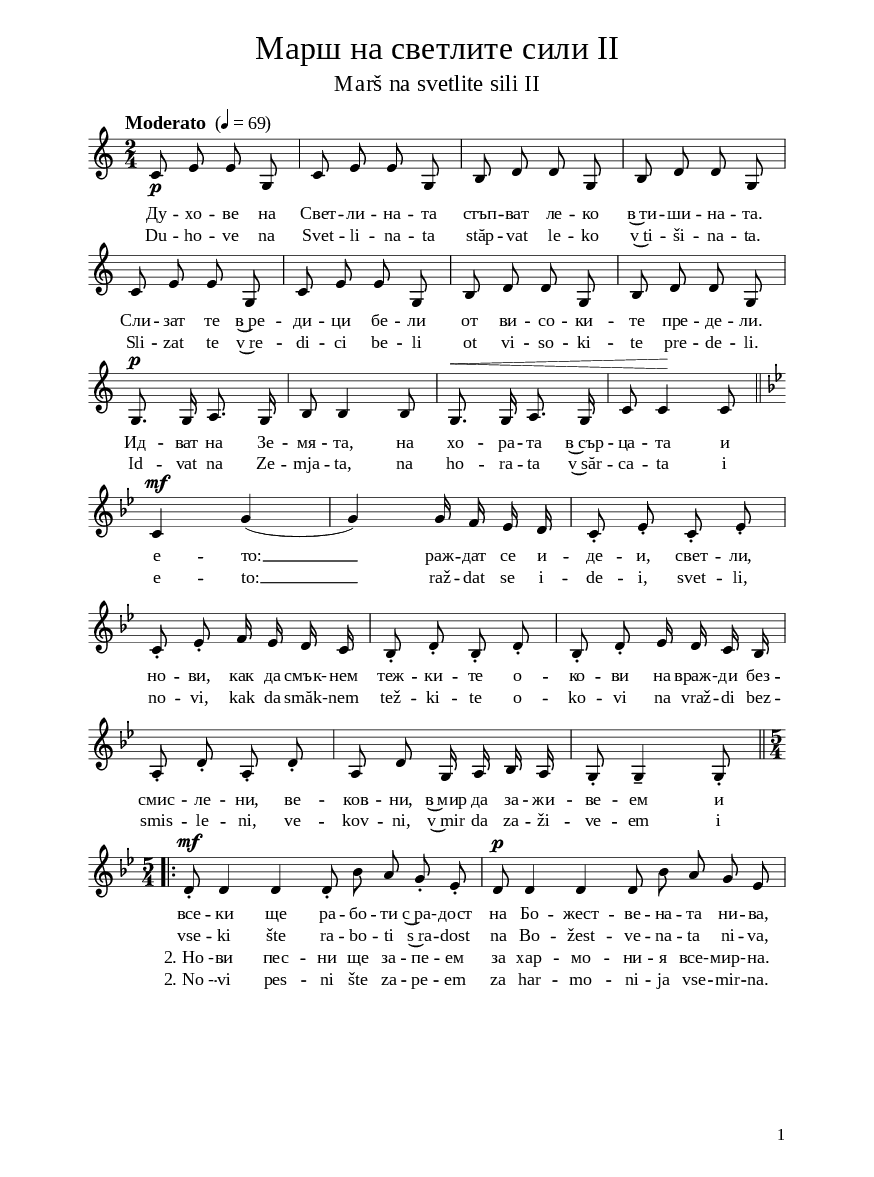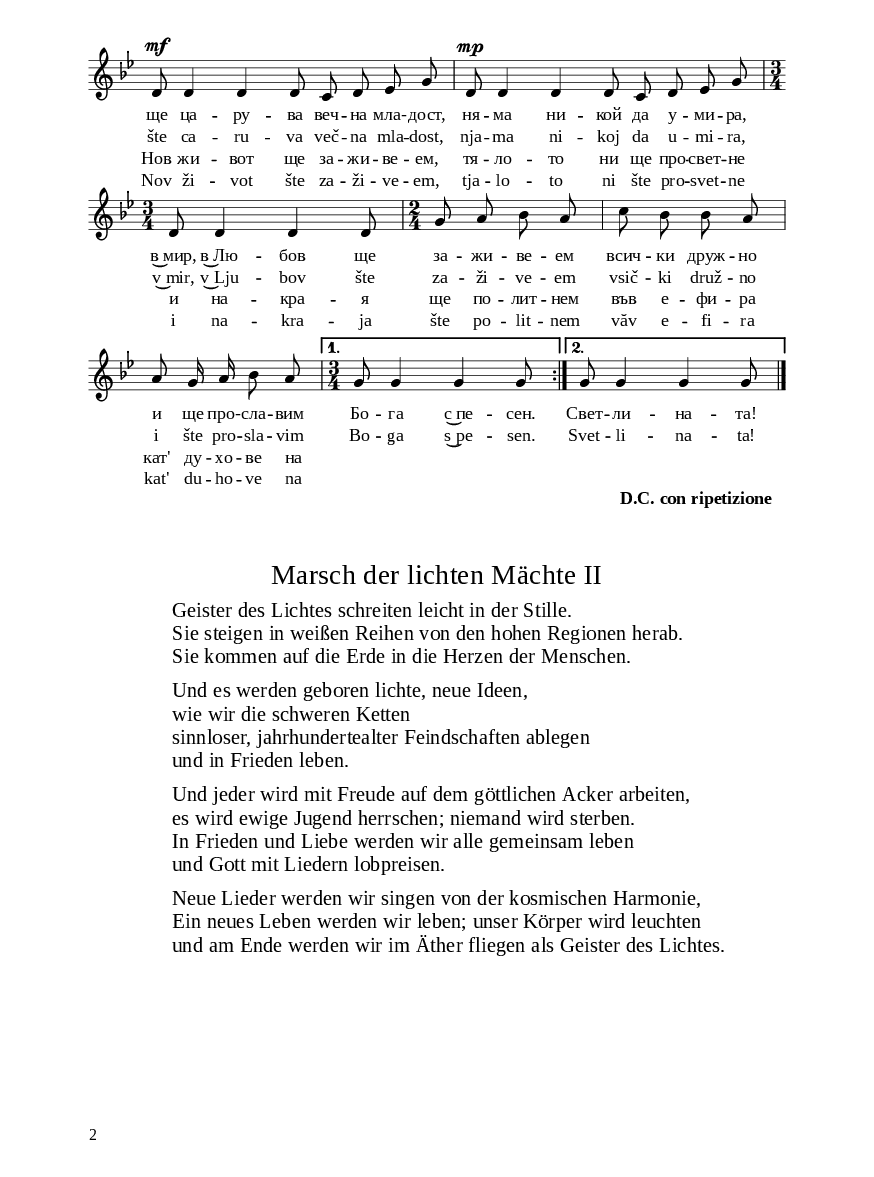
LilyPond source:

\version "2.24.4"

% include paper part and global functions
\include "include/globals.ily"

\bookpart {
  \label #'ref222
  \tocItem \markup "Марш на светлите сили II – Marš na svetlite sili II"
  \include "include/bookpart-paper.ily"
  \score {
    \include "include/score-layout.ily"

    \new Voice \relative c' {
      \clef treble
      \key c \major
      \time 2/4
      \tempoFunc "Moderato " 4 "69"

      \autoBeamOff


      c8 \p e e g, | c8 e e g, | b d d g, | b d d g, | \break

      c8 e e g, |c8 e e g, | b d d g, |  b d d g, | \break

      g8.^\p g16 a8. g16 | b8 b4 b8 | g8.^\< g16 a8. g16 |  c8 c4  \! c8 | \bar "||" \break

      \key g \minor  c4^\mf  g'4 (g4) g16 f es d |  c8\staccato es\staccato c\staccato es\staccato |\break

      c\staccato es\staccato f16 es d c | bes8\staccato d\staccato bes\staccato d\staccato | bes\staccato d\staccato es16 d c bes | a8\staccato d\staccato a\staccato d\staccato | a d g,16 a bes a | g8\staccato g4-- g8\staccato | \break

      \bar ".|:-||"  \repeat volta 2 {

        \time 5/4 d'8\staccato^\mf d4 d4 d8\staccato bes'8 a g\staccato es\staccato |

        d8^\p  d4 d4 d8 bes'8 a8 g es | \break

        d8^\mf  d4  d4 d8 c d es g |

        d^\mp  d4 d4 d8 c8 d8 es g |

        \time 3/4 d8 d4 d4 d8 | \time 2/4 g8 a bes a |c bes bes a | \break

        a g16 a bes8 a8 |
        \time 3/4
      }

      \alternative {
        { g8 g4 g4 g8}
        { g8 g4 g4 g8\bar "|." }
      }


    }

    \addlyrics {
      Ду -- хо -- ве на Свет -- ли -- на -- та стъп -- ват ле -- ко в~ти -- ши -- на -- та.

      Сли --  зат те в~ре -- ди -- ци бе -- ли от ви -- со -- ки -- те пре -- де -- ли.

      Ид  -- ват на Зе -- мя -- та, на хо -- ра -- та в~сър -- ца -- та

      и е -- то: __ раж -- дат се и -- де -- и, свет --  ли, но -- ви,

      как да "смък-" -- нем теж -- ки -- те о -- ко -- ви на

      "враж-" -- ди без -- смис -- ле -- ни, ве -- ков -- ни, в~мир да за -- жи -- ве -- ем



      и все -- ки ще ра -- бо -- ти "с~ра-" -- дост на Бо -- жест -- ве -- на -- та ни -- ва,

      ще ца -- ру -- ва веч -- на "мла-" -- дост, ня -- ма ни -- кой да у -- ми -- ра,

      в~мир, в~Лю -- бов ще за -- жи -- ве -- ем

      всич -- ки друж -- но и ще "про-" -- сла -- вим Бо -- га с~пе -- сен. Свет -- ли -- на -- та!

    }


    \addlyrics {
      Du -- ho -- ve na Svet -- li -- na -- ta stăp -- vat le -- ko v~ti -- ši -- na -- ta.

      Sli --  zat te v~re -- di -- ci be -- li ot vi -- so -- ki -- te pre -- de -- li.

      Id  -- vat na Ze -- mja -- ta, na ho -- ra -- ta v~săr -- ca -- ta

      i e -- to: __ raž -- dat se i -- de -- i, svet --  li, no -- vi,

      kak da "smăk-" -- nem tež -- ki -- te o -- ko -- vi na

      vraž -- di bez -- smis -- le -- ni, ve -- kov -- ni, v~mir da za -- ži -- ve -- em



      i vse -- ki šte ra -- bo -- ti s~ra -- dost na Bo -- žest -- ve -- na -- ta ni -- va,

      šte ca -- ru -- va več -- na mla -- dost, nja -- ma ni -- koj da u -- mi -- ra,

      v~mir, v~Lju -- bov šte za -- ži -- ve -- em

      vsič -- ki druž -- no i šte pro -- sla -- vim Bo -- ga s~pe -- sen. Svet -- li -- na -- ta!

    }
    \addlyrics {
      " " " " " " " " " " " " " " " "

      " " " " " " " " " " " " " " " "

      " " " " " " " " " " " " " " " " " "

      " " " " " " " " " " " " " " " " " " " " " " " " " " " "

      " " " " " " " " " " " " " " " " " "    " " " " " " " " " " " " " " " " " " " " " " " " " " " "

      " " " " " " " " " " " " " " " " " "    " " " " " " " " " " " " " " " " " " " " " " " " " " " "

      "2. Но -"   -- ви пес -- ни ще за -- пе -- ем за хар -- мо -- ни -- я "все-" -- "мир-" -- на.

      Нов жи -- вот ще за -- жи -- ве -- ем, тя -- ло -- то ни ще про -- свет -- не

      и на -- кра -- я ще по -- лит -- нем във е -- фи -- ра кат' ду -- хо -- ве на


      " " " " " " " " " " " " " " " " " "

      " " " " " " " " " " " " " " " " " "
    }

    \addlyrics {
      " " " " " " " " " " " " " " " "

      " " " " " " " " " " " " " " " "

      " " " " " " " " " " " " " " " " " "

      " " " " " " " " " " " " " " " " " " " " " " " " " " " "

      " " " " " " " " " " " " " " " " " "    " " " " " " " " " " " " " " " " " " " " " " " " " " " "

      " " " " " " " " " " " " " " " " " "    " " " " " " " " " " " " " " " " " " " " " " " " " " " "

      "2. No -"   -- vi pes -- ni šte za -- pe -- em za har -- mo -- ni -- ja vse -- mir -- na.

      Nov ži -- vot šte za -- ži -- ve -- em, tja -- lo -- to ni šte pro -- svet -- ne

      i na -- kra -- ja šte po -- lit -- nem văv e -- fi -- ra kat' du -- ho -- ve na


      " " " " " " " " " " " " " " " " " "

      " " " " " " " " " " " " " " " " " "
    }

    \header {
      title = \titleFunc "Марш на светлите сили II" "Marš na svetlite sili II"
    }

    \midi{}

  } % score

  \markup \empty-one

  \markup \dc-one "D.C. con ripetizione"

  \markup \empty-two

  % include foreign translation(s) of the song
  \version "2.24.4"

\markup \fill-line { \fontsize #deTitleFontSize "Marsch der lichten Mächte II" }

\markup \null
\markup \null
\markup \abs-fontsize #10 {
  \hspace #10
  \override #`(baseline-skip . ,deCoupletBaselineSkip)

  \column {


    \line { " "Geister des Lichtes schreiten leicht in der Stille. }

    \line { " "Sie steigen in weißen Reihen von den hohen Regionen herab. }

    \line { " "Sie kommen auf die Erde in die Herzen der Menschen. }

    \vspace #0.5

    \line { " "Und es werden geboren lichte, neue Ideen, }

    \line { " "  wie wir die schweren Ketten }
    \line { " "  sinnloser, jahrhundertealter Feindschaften ablegen}
    \line { " "und in Frieden leben.  }

    \vspace #0.5
    \line {
      " "Und jeder wird mit Freude auf dem göttlichen Acker arbeiten,
    }
    \line { " "es wird ewige Jugend herrschen; niemand wird sterben. }

    \line { " "In Frieden und Liebe werden wir alle gemeinsam leben }

    \line { " "    und Gott mit Liedern lobpreisen.  }
    \vspace #0.5

    \line { " "Neue Lieder werden wir singen von der kosmischen Harmonie, }

    \line { " "Ein neues Leben werden wir leben; unser Körper wird leuchten  }

    \line { " "und am Ende werden wir im Äther fliegen als Geister des Lichtes.  }

  }
}


} % bookpart

% Più mosso
%
